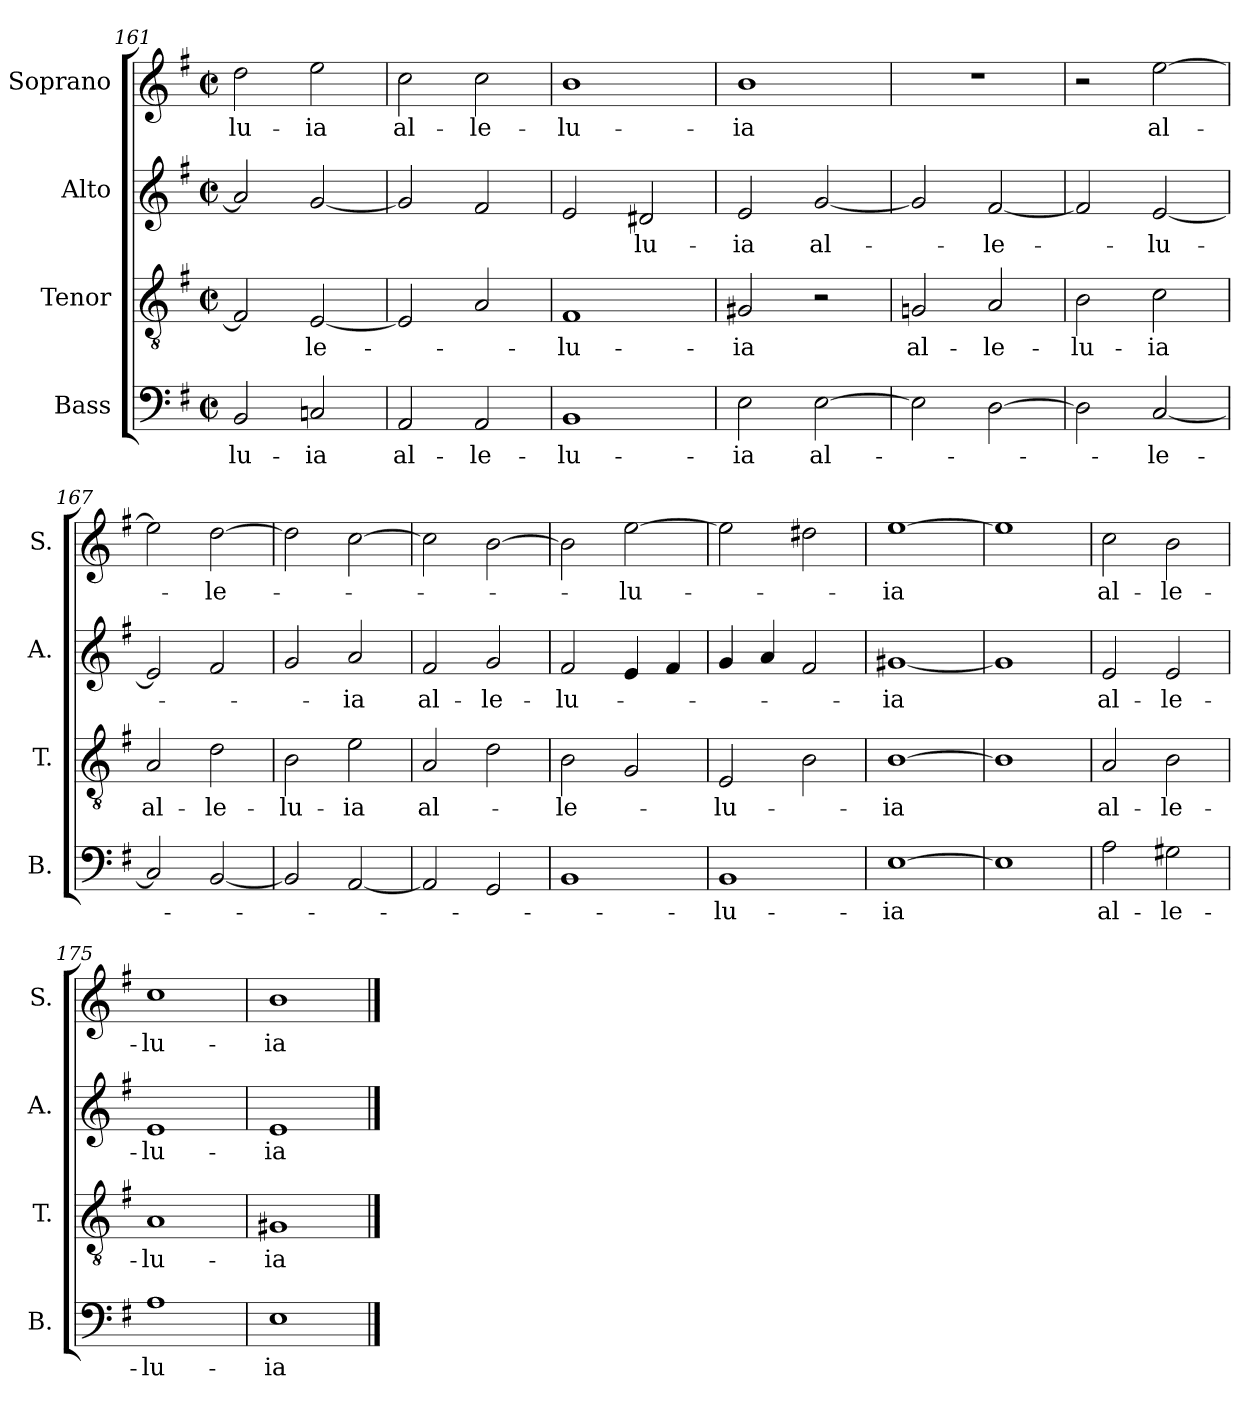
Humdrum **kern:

**kern	**text	**kern	**text	**kern	**text	**kern	**text
*part4	*part4	*part3	*part3	*part2	*part2	*part1	*part1
*staff4	*staff4	*staff3	*staff3	*staff2	*staff2	*staff1	*staff1
*I"Bass	*	*I"Tenor	*	*I"Alto	*	*I"Soprano	*
*I'B.	*	*I'T.	*	*I'A.	*	*I'S.	*
*clefF4	*	*clefGv2	*	*clefG2	*	*clefG2	*
*k[f#]	*	*k[f#]	*	*k[f#]	*	*k[f#]	*
*M2/2	*	*M2/2	*	*M2/2	*	*M2/2	*
*met(c|)	*	*met(c|)	*	*met(c|)	*	*met(c|)	*
=161	=161	=161	=161	=161	=161	=161	=161
!	!LO:LY:b	!	!	!	!	!	!LO:LY:b
2BB/	-lu-	2F#/]	.	2a/]	.	2dd\	-lu-
!	!LO:LY:b	!	!LO:LY:b	!	!	!	!LO:LY:b
2Cn/	-ia	[2E/	-le-	[2g/	.	2ee\	-ia
=162	=162	=162	=162	=162	=162	=162	=162
!	!LO:LY:b	!	!	!	!	!	!LO:LY:b
2AA/	al-	2E/]	.	2g/]	.	2cc\	al-
!	!LO:LY:b	!	!	!	!	!	!LO:LY:b
2AA/	-le-	2A/	.	2f#/	.	2cc\	-le-
!!LO:PB:g=z
=163	=163	=163	=163	=163	=163	=163	=163
!	!LO:LY:b	!	!LO:LY:b	!	!	!	!LO:LY:b
1BB	-lu-	1F#	-lu-	2e/	.	1b	-lu-
!	!	!	!	!	!LO:LY:b	!	!
.	.	.	.	2d#X/	-lu-	.	.
=164	=164	=164	=164	=164	=164	=164	=164
!	!LO:LY:b	!	!LO:LY:b	!	!LO:LY:b	!	!LO:LY:b
2E\	-ia	2G#X/	-ia	2e/	-ia	1b	-ia
!	!LO:LY:b	!	!	!	!LO:LY:b	!	!
[2E\	al-	2r	.	[2g/	al-	.	.
=165	=165	=165	=165	=165	=165	=165	=165
!	!	!	!LO:LY:b	!	!	!	!
2E\]	.	2Gn/	al-	2g/]	.	1r	.
!	!	!	!LO:LY:b	!	!LO:LY:b	!	!
[2D\	.	2A/	-le-	[2f#/	-le-	.	.
=166	=166	=166	=166	=166	=166	=166	=166
!	!	!	!LO:LY:b	!	!	!	!
2D\]	.	2B\	-lu-	2f#/]	.	2r	.
!	!LO:LY:b	!	!LO:LY:b	!	!LO:LY:b	!	!LO:LY:b
[2C/	-le-	2c\	-ia	[2e/	-lu-	[2ee\	al-
=167	=167	=167	=167	=167	=167	=167	=167
!	!	!	!LO:LY:b	!	!	!	!
2C/]	.	2A/	al-	2e/]	.	2ee\]	.
!	!	!	!LO:LY:b	!	!	!	!LO:LY:b
[2BB/	.	2d\	-le-	2f#/	.	[2dd\	-le-
=168	=168	=168	=168	=168	=168	=168	=168
!	!	!	!LO:LY:b	!	!	!	!
2BB/]	.	2B\	-lu-	2g/	.	2dd\]	.
!	!	!	!LO:LY:b	!	!LO:LY:b	!	!
[2AA/	.	2e\	-ia	2a/	-ia	[2cc\	.
=169	=169	=169	=169	=169	=169	=169	=169
!	!	!	!LO:LY:b	!	!LO:LY:b	!	!
2AA/]	.	2A/	al-	2f#/	al-	2cc\]	.
!	!	!	!	!	!LO:LY:b	!	!
2GG/	.	2d\	.	2g/	-le-	[2b\	.
=170	=170	=170	=170	=170	=170	=170	=170
!	!	!	!LO:LY:b	!	!LO:LY:b	!	!
1BB	.	2B\	-le-	2f#/	-lu-	2b\]	.
!	!	!	!	!	!	!	!LO:LY:b
.	.	2G/	.	4e/	.	[2ee\	-lu-
.	.	.	.	4f#/	.	.	.
=171	=171	=171	=171	=171	=171	=171	=171
!	!LO:LY:b	!	!LO:LY:b	!	!	!	!
1BB	-lu-	2E/	-lu-	4g/	.	2ee\]	.
.	.	.	.	4a/	.	.	.
.	.	2B\	.	2f#/	.	2dd#X\	.
=172	=172	=172	=172	=172	=172	=172	=172
!	!LO:LY:b	!	!LO:LY:b	!	!LO:LY:b	!	!LO:LY:b
[1E	-ia	[1B	-ia	[1g#X	-ia	[1ee	-ia
=173	=173	=173	=173	=173	=173	=173	=173
1E]	.	1B]	.	1g#]	.	1ee]	.
=174	=174	=174	=174	=174	=174	=174	=174
!	!LO:LY:b	!	!LO:LY:b	!	!LO:LY:b	!	!LO:LY:b
2A\	al-	2A/	al-	2e/	al-	2cc\	al-
!	!LO:LY:b	!	!LO:LY:b	!	!LO:LY:b	!	!LO:LY:b
2G#X\	-le-	2B\	-le-	2e/	-le-	2b\	-le-
=175	=175	=175	=175	=175	=175	=175	=175
!	!LO:LY:b	!	!LO:LY:b	!	!LO:LY:b	!	!LO:LY:b
1A	-lu-	1A	-lu-	1e	-lu-	1cc	-lu-
!!LO:LB:g=z
=176	=176	=176	=176	=176	=176	=176	=176
!	!LO:LY:b	!	!LO:LY:b	!	!LO:LY:b	!	!LO:LY:b
1E	-ia	1G#X	-ia	1e	-ia	1b	-ia
==	==	==	==	==	==	==	==
*-	*-	*-	*-	*-	*-	*-	*-
